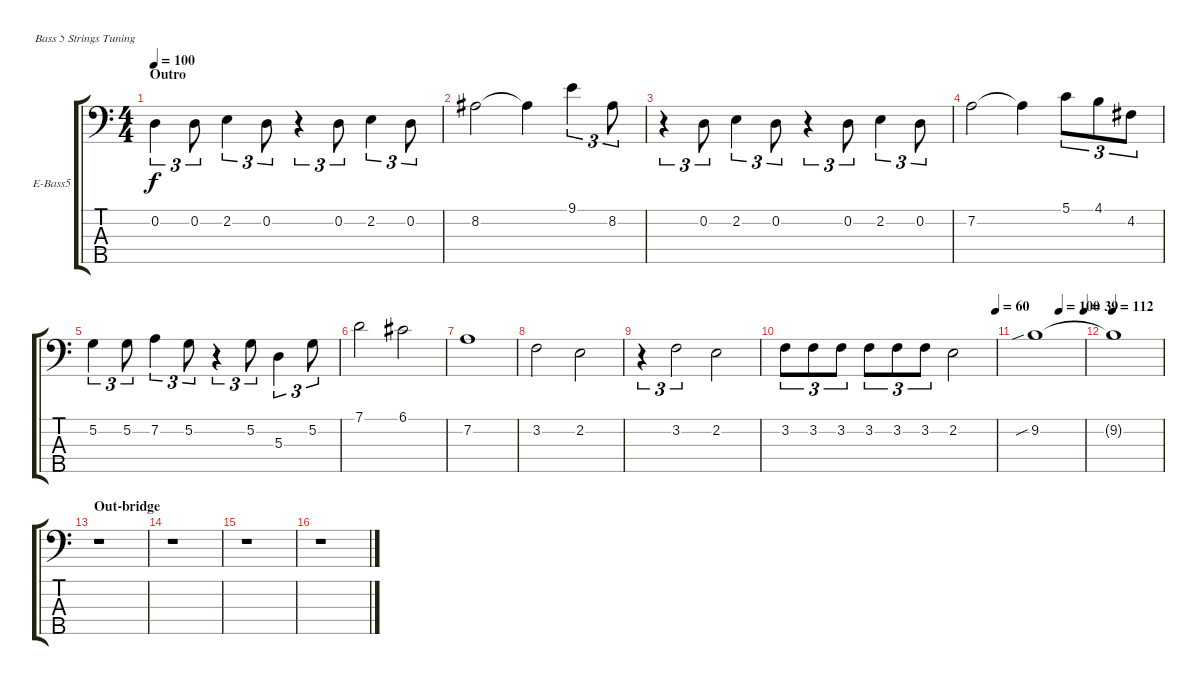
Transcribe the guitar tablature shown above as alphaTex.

\bracketExtendMode groupsimilarinstruments
\firstSystemTrackNameOrientation horizontal
\otherSystemsTrackNameOrientation horizontal
\track ("baz" "E-Bass5") {instrument electricbassfinger}
\staff {score tabs}
\tuning (G2 D2 A1 E1 B0)
\ts (4 4)
\section ("" "Outro")
\tempo 100
\clef f4
\ks aminor
0.2.4{tu (3 2) dy f} 0.2.8{tu (3 2)} 2.2.4{tu (3 2)} 0.2.8{tu (3 2)} r.4{tu (3 2)} 0.2.8{tu (3 2)} 2.2.4{tu (3 2)} 0.2.8{tu (3 2)} |
8.2.2 8.2{t}.4 9.1.4{tu (3 2)} 8.2.8{tu (3 2)} |
r.4{tu (3 2)} 0.2.8{tu (3 2)} 2.2.4{tu (3 2)} 0.2.8{tu (3 2)} r.4{tu (3 2)} 0.2.8{tu (3 2)} 2.2.4{tu (3 2)} 0.2.8{tu (3 2)} |
7.2.2 7.2{t}.4 5.1.8{tu (3 2)} 4.1.8{tu (3 2)} 4.2.8{tu (3 2)} |
5.2.4{tu (3 2)} 5.2.8{tu (3 2)} 7.2.4{tu (3 2)} 5.2.8{tu (3 2)} r.4{tu (3 2)} 5.2.8{tu (3 2)} 5.3.4{tu (3 2)} 5.2.8{tu (3 2)} |
7.1.2 6.1.2 |
7.2.1 |
3.2.2 2.2.2 |
r.4{tu (3 2)} 3.2.2{tu (3 2)} 2.2.2 |
\tempo (60 1)
3.2.8{tu (3 2)} 3.2.8{tu (3 2)} 3.2.8{tu (3 2)} 3.2.8{tu (3 2)} 3.2.8{tu (3 2)} 3.2.8{tu (3 2)} 2.2.2 |
\tempo (100 0.5)
\tempo (39 1)
9.2{sib}.1 |
\tempo 112
9.2{t}.1 |
\section ("" "Out-bridge")
r.1 |
r.1 |
r.1 |
r.1
